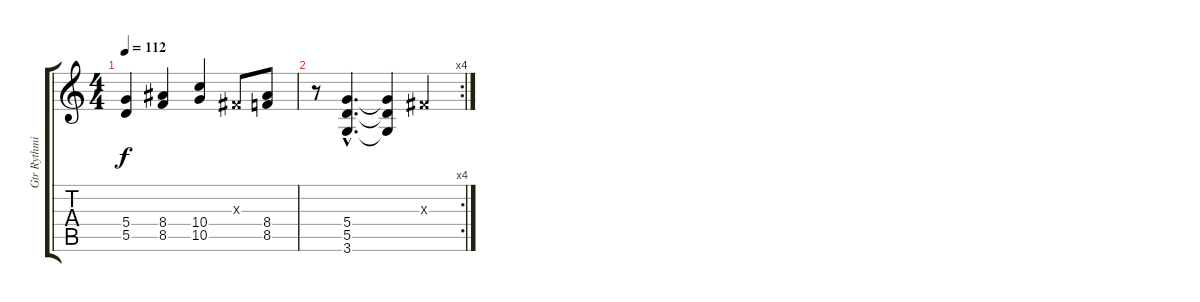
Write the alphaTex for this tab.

\track ("Gtr Rythmique" "Gtr Rythmi") {instrument distortionguitar}
\staff {score tabs}
\tuning (E4 B3 G3 D3 A2 E2) {hide}
\ts (4 4)
\tempo 112
\clef g2
\ks c
(5.4 5.5).4{dy f} (8.4 8.5).4 (10.4 10.5).4 -1.3{x}.8 (8.4 8.5).8 |
\rc 4
r.8 (5.4{hac} 5.5{hac} 3.6{hac}).4{d} (5.4{t} 5.5{t} 3.6{t}).4 -1.3{x}.4
